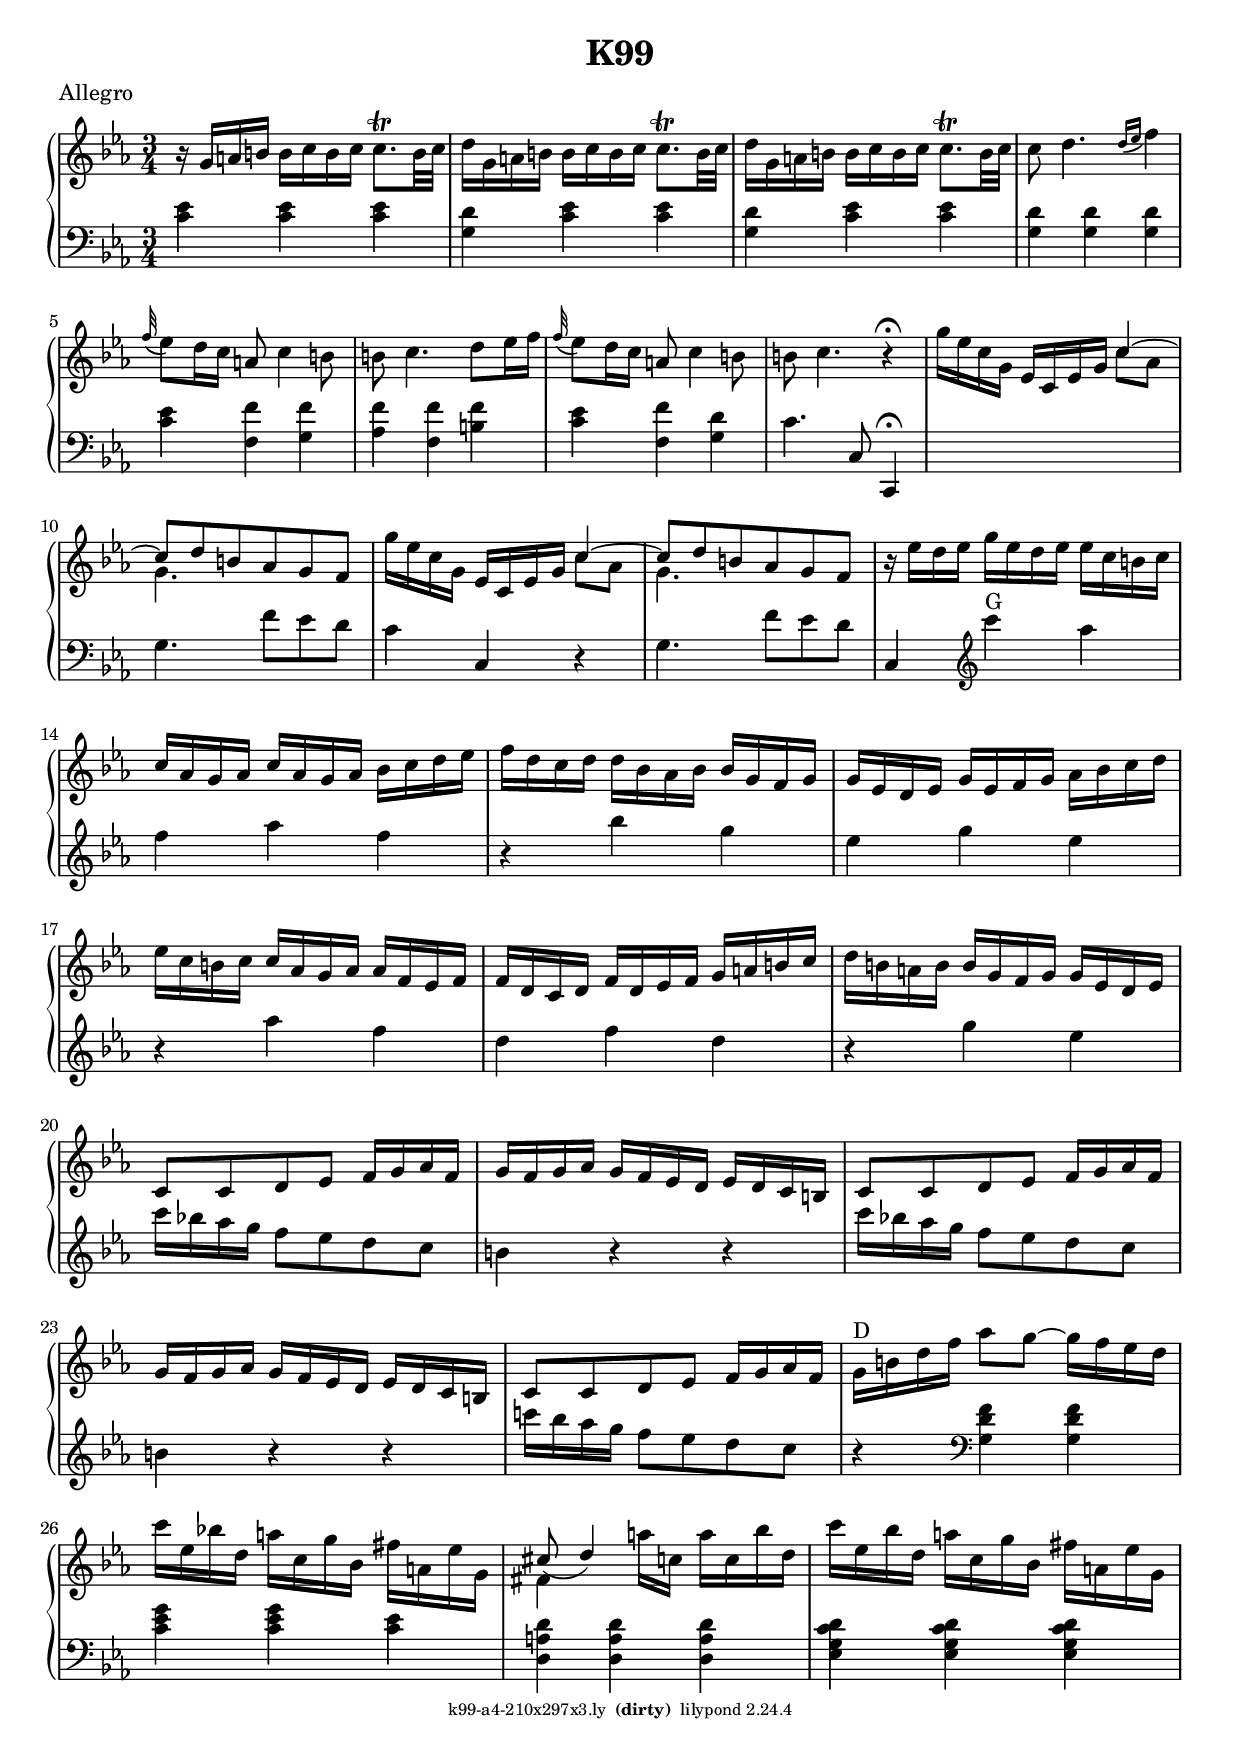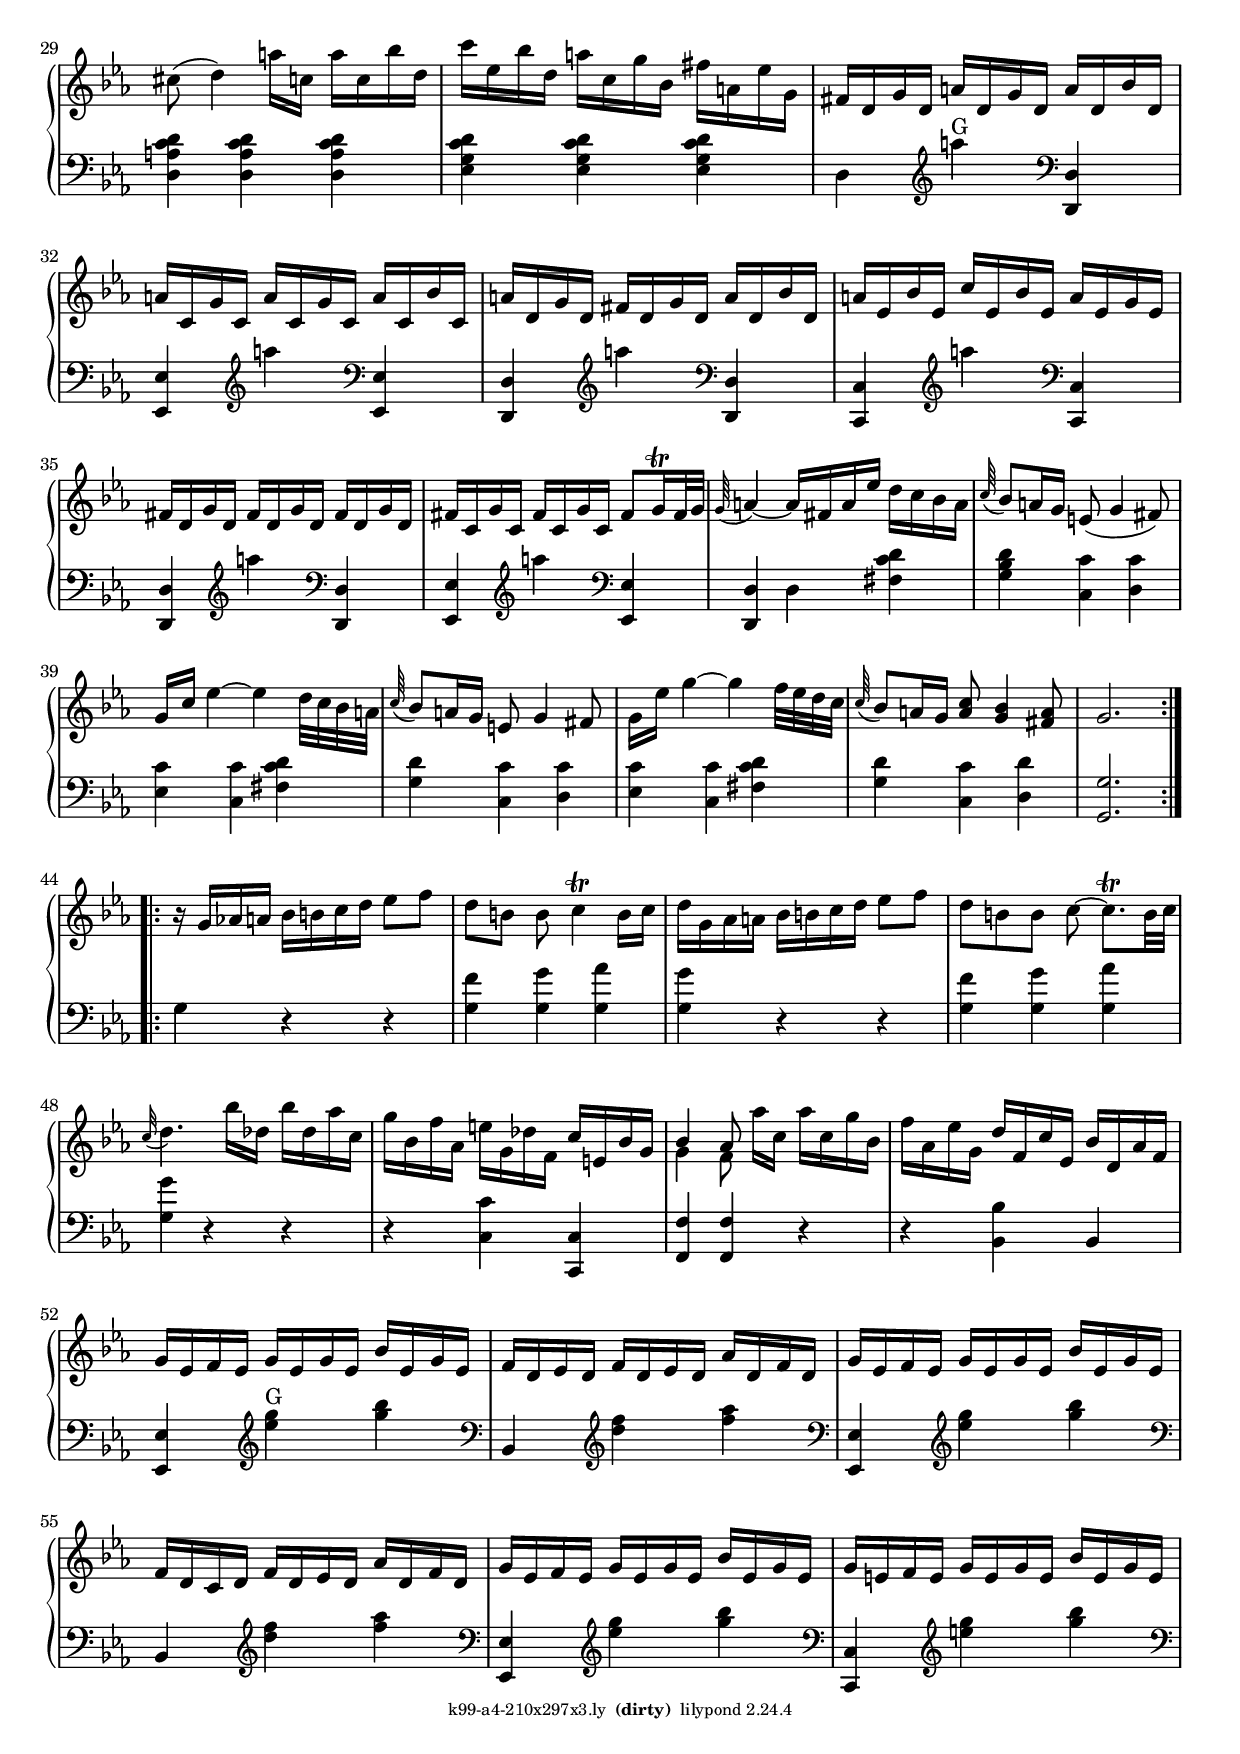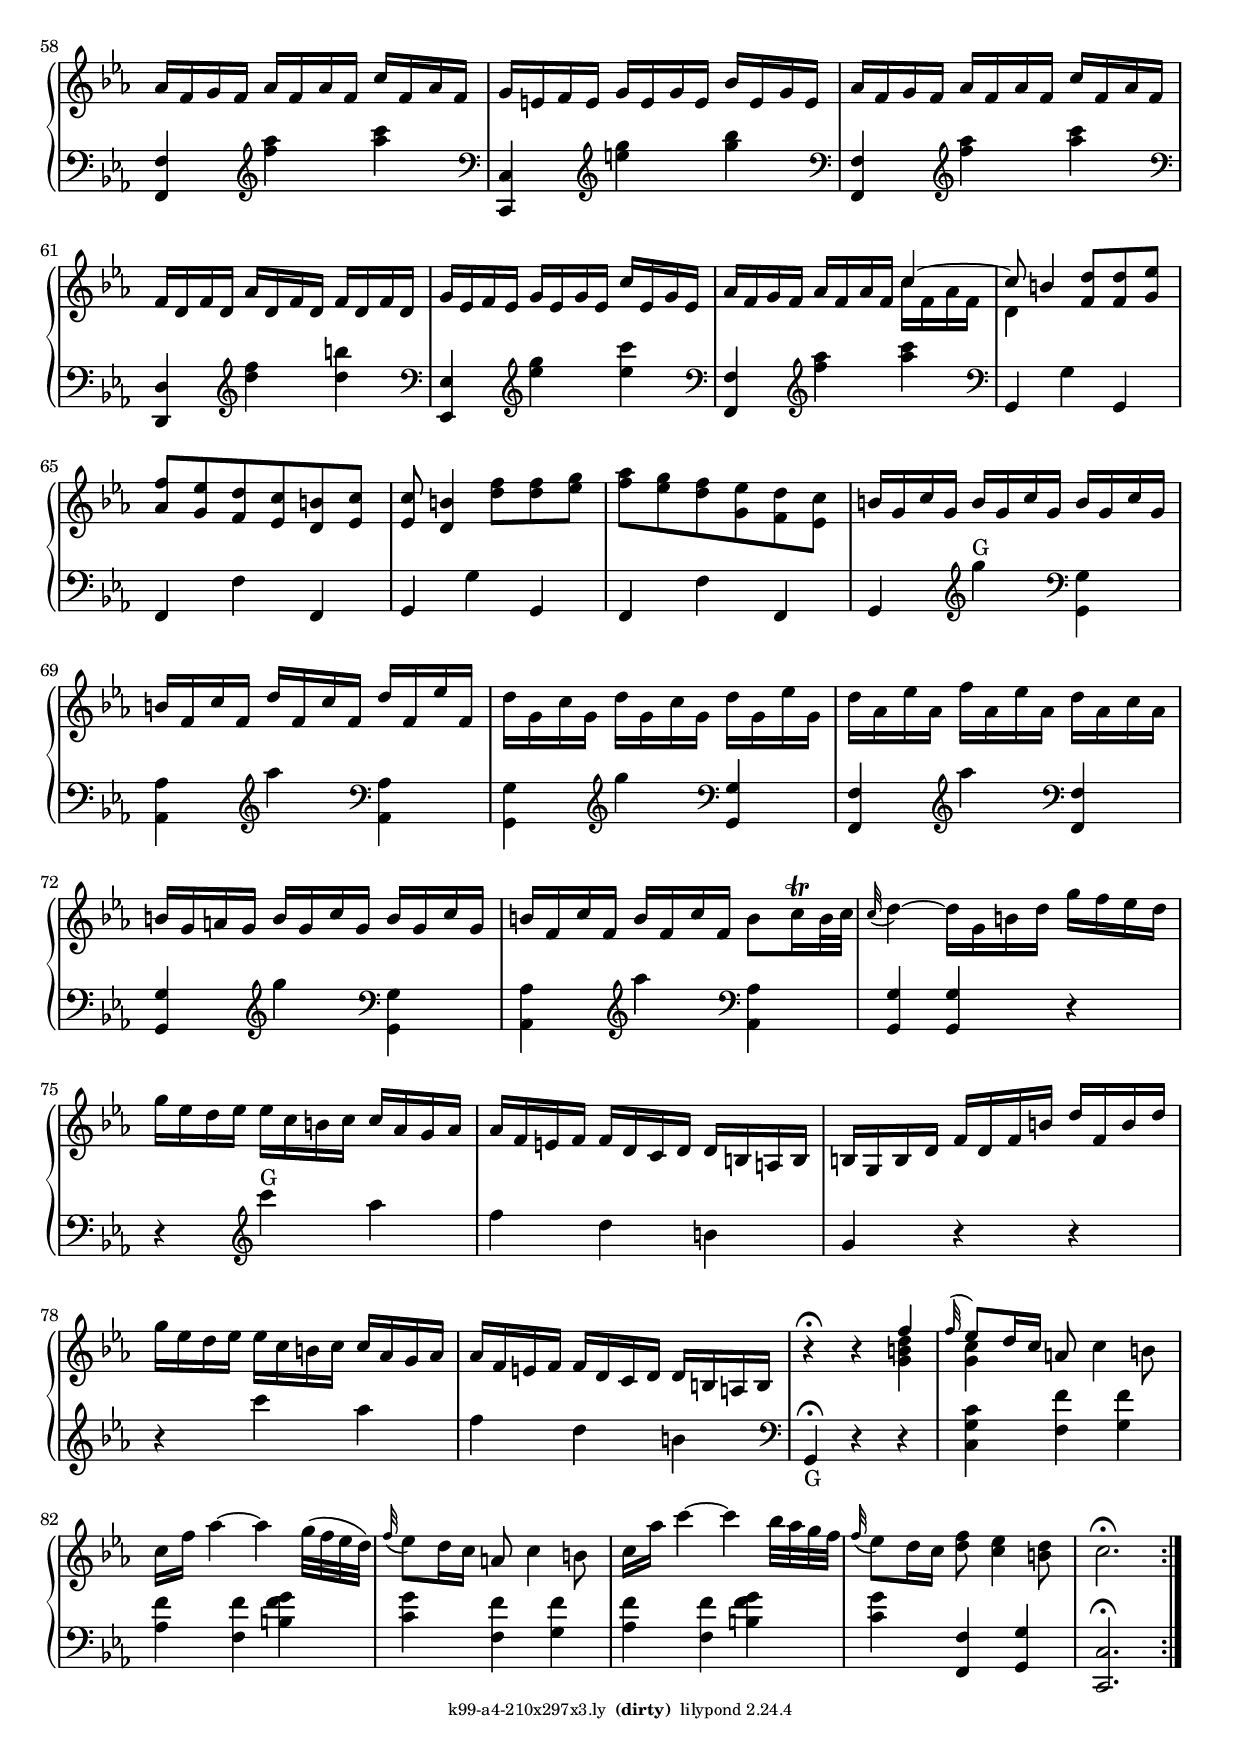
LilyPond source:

\version "2.18.2"

\include "../../include/general.ily"
\include "../../include/a4-210x297.ily"

#(set-global-staff-size 19.3)

breaks = {s2.*43 \break}
\version "2.18.2"

su = \stemUp
sd = \stemDown
sn = \stemNeutral
tu = \tieUp
td = \tieDown
tn = \tieNeutral
cstr = \change Staff = "right"
cstl = \change Staff = "left"

\header {
  title = "K99"
  meter = "Allegro"
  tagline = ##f
}

global = {
  \key c \minor
  \time 3/4
}

right = \relative c'' {
  \global
 
  \repeat volta 2 {
    r16 g a b b c b c c8.-\trill b32 c
    \sd \repeat unfold 2 {
      d16 g, a b b c b c c8.-\trill b32 c }
    
    \sn c8 d4. \acciaccatura {d16 ees} f4
    \appoggiatura f32 ees8 d16 c a8 c4 b8
    b c4. d8 ees16 f
    \appoggiatura f32 ees8 d16 c a8 c4 b8
    
    b c4. r4-\fermata
    \repeat unfold 2 {
      g'16 ees c g ees c ees g
      << { c4 ~ c8 d b aes g f } \\ { c'8 aes g4. } >>
    }
    
    r16 ees' d ees g ees d ees ees c b c
    c aes g aes c aes g aes bes c d ees
    f d c d d bes aes bes bes g f g
    
    g ees d ees g ees f g aes bes c d
    ees c b c c aes g aes aes f ees f
    f d c d f d ees f g a b c
    d b a b b g f g g ees d ees
    
    
    \repeat unfold 2 {
      c8 c d ees f16 g aes f
      g f g aes g f ees d ees d c b }
    
    c8 c d ees f16 g aes f
    g^"D" b d f aes8 g ~ g16 f ees d
    c' ees, bes'! d, a' c, g' bes, fis' a, ees' g,
    << { \once \slurDown cis8-( d4-) } \\ { fis,4 } >> a'16 c, a' c, bes' d,
    
    c' ees, bes' d, a' c, g' bes, fis' a, ees' g,
    cis8-( d4-) a'16 c, a' c, bes' d,
    c' ees, bes' d, a' c, g' bes, fis' a, ees' g,
    fis d g d a' d, g d a' d, bes' d,
    
    a' c, g' c, a' c, g' c, a' c, bes' c,
    a' d, g d fis d g d a' d, bes' d,
    a' ees bes' ees, c' ees, bes' ees, a ees g ees
    fis d g d fis d g d fis d g d
    
    fis c g' c, fis c g' c, fis8 g16-\trill fis32 g
    \appoggiatura g64 a4 ~ a16 fis a ees' d c bes a
    \appoggiatura c64 bes8 a16 g e8-( g4 fis8-)
    g16 c ees4 ~ ees d32 c bes a
    
    \appoggiatura c64 bes8 a16 g e8 g4 fis8
    g16 ees' g4 ~ g f32 ees d c
    \appoggiatura c64 bes8 a16 g \once \su <a c>8 <g bes>4 <fis a>8
    g2.
  }
  
  \repeat volta 2 {
    r16 g aes! a bes b c d ees8 f
    d[ b] b c4-\trill b16 c
    \sd d g, aes a bes b c d ees8 f \sn
    d[ b b] c ~ c8.-\trill b32 c
    
    \appoggiatura c32 d4. bes'16 des, bes' des, aes' c,
    g' bes, f' aes, e' g, des' f, c' e, bes' g
    << { bes4 aes8 } \\ { g4 f8 } >> aes'16 c, aes' c, g' bes,
    f' aes, ees' g, d' f, c' ees, bes' d, aes' f
    
    g ees f ees g ees g ees bes' ees, g ees
    f d ees d f d ees d aes' d, f d
    g ees f ees g ees g ees bes' ees, g ees
    f d c d f d ees d aes' d, f d
    
    g ees f ees g ees g ees bes' ees, g ees
    g e f e g e g e bes' e, g e
    aes f g f aes f aes f c' f, aes f
    g e f e g e g e bes' e, g e
    
    aes f g f aes f aes f c' f, aes f
    f d f d aes' d, f d f d f d
    g ees f ees g ees g ees c' ees, g ees
    aes f g f aes f aes f 
    
    
    << { c'4 ~ c8 b4 } \\ { c16 f, aes f d4 } >>
    <f d'>8 <f d'> <g ees'>
    <aes f'> <g ees'> <f d'> <ees c'> <d b'> <ees c'>
    <ees c'> <d b'>4 <d' f>8 <d f> <ees g> 
    <f aes> <ees g> <d f> <g, ees'> <f d'> <ees c'>
    b'16 g c g b g c g b g c g
    
    b f c' f, d' f, c' f, d' f, ees' f,
    \sd d' g, c g d' g, c g d' g, ees' g,
    d' aes ees' aes, f' aes, ees' aes, d aes c aes
    \sn b g a g b g c g b g c g
    
    b f c' f, b f c' f, b8 c16-\trill b32 c
    \appoggiatura c32 d4 ~ d16 g, b d g f ees d
    g ees d ees ees c b c c aes g aes
    aes f e f f d c d d b a b
    
    b g b d f d f b d f, b d
    g ees d ees ees c b c c aes g aes
    aes f e f f d c d d b a b
    r4-\fermata  r 
    << { f''4 \appoggiatura f32 ees8 d16 c } \\ { <g b d>4 <g c> } >> a8 c4 b8
    %<g' b d f>
    %\appoggiatura f'32 << { \stemUp ees8 d16 c } \\ { <g c>4 } >> a8 c4 b8
    
    c16 f aes4 ~ aes g32( f ees d)
    \appoggiatura f32 ees8 d16 c a8 c4 b8
    c16 aes' c4 ~ c bes32 aes g f
    \appoggiatura f32 ees8 d16 c <d f>8 <c ees>4 <b d>8
    c2.-\fermata
  }
}
 
left = \relative c' {
  \global
  
  \repeat volta 2 {
    <c ees>4 <c ees> <c ees>
    <g d'> <c ees> <c ees>
    <g d'> <c ees> <c ees>
    
    <g d'> <g d'> <g d'> 
    <c ees> <f, f'> <g f'>
    <aes f'> < f f'> <b f'>
    <c ees> <f, f'> <g d'>

    c4. c,8 c,4-\fermata
    s2.
    g''4. f'8 ees d
    c4 c, r
    
    g'4. f'8 ees d
    c,4 \clef treble c'''^"G" aes
    f aes f
    r bes g
    
    ees g ees
    r aes f
    d f d
    r g ees
    
    
    \repeat unfold 2 {
      c'16 bes! aes g f8 ees d c
      b4 r r
    }
    
    c'!16 bes aes g f8 ees d c
    r4 \clef bass \repeat unfold 2 <g, d' f>4
    <c ees g> <c ees g> <c ees>
    <d, a' d> <d a' d> <d a' d>
    
    <ees g c d> <ees g c d> <ees g c d>
    <d a' c d> <d a' c d> <d a' c d>
    <ees g c d> <ees g c d> <ees g c d>
    d4 \clef treble a'''^"G" \clef bass <d,,,, d'>
    
    <ees ees'> \clef treble a''' \clef bass <ees,,, ees'>
    <d d'> \clef treble a'''' \clef bass <d,,,, d'>
    <c c'> \clef treble a'''' \clef bass <c,,,, c'>
    <d d'> \clef treble a'''' \clef bass <d,,,, d'>
    
    <ees ees'> \clef treble a''' \clef bass <ees,,, ees'>
    <d d'> d'4 <fis c' d>
    <g bes d> <c, c'> <d c'>
    <ees c'> <c c'> <fis c' d>
    
    <g d'> <c, c'> <d c'>
    <ees c'> <c c'> <fis c' d>
    <g d'> <c, c'> <d d'>
    <g, g'>2.
  }
  
  \repeat volta 2 {
    g'4 r r
    <g f'> <g g'> <g aes'>
    <g g'> r r
    <g f'> <g g'> <g aes'>
    
    <g g'> r r
    r <c, c'> <c, c'>
    <f f'> <f f'> r
    r <bes bes'> bes
    
    <ees, ees'> \clef treble <ees''' g>^"G" <g bes>
    \clef bass bes,,, \clef treble <d'' f> <f aes>
    \clef bass <ees,,, ees'> \clef treble <ees''' g> <g bes>
    \clef bass bes,,, \clef treble <d'' f> <f aes>
    
    \clef bass <ees,,, ees'> \clef treble <ees''' g> <g bes>
    \clef bass <c,,,, c'> \clef treble <e''' g> <g bes>
    \clef bass <f,,, f'> \clef treble <f''' aes> <aes c>
    \clef bass <c,,,, c'> \clef treble <e''' g> <g bes>
    
    \clef bass <f,,, f'> \clef treble <f''' aes> <aes c>
    \clef bass <d,,,, d'> \clef treble <d''' f> <d b'>
    \clef bass <ees,,, ees'> \clef treble <ees''' g> <ees c'>
    \clef bass <f,,, f'> \clef treble <f''' aes> <aes c>
    
    
    \clef bass g,,,4 g' g,
    f f' f,
    g g' g,
    f f' f,
    g \clef treble g'''^"G" \clef bass \once \sd <g,,, g'>
    
    <aes aes'> \clef treble aes''' \clef bass <aes,,, aes'>
    \once \sd <g g'> \clef treble g''' \clef bass <g,,, g'>
    <f f'> \clef treble aes''' \clef bass <f,,, f'>
    <g g'> \clef treble g''' \clef bass \once \sd <g,,, g'>
    
    <aes aes'> \clef treble aes''' \clef bass <aes,,, aes'>
    <g g'> <g g'> r
    r \clef treble c'''^"G" aes
    f d b
    
    g r r
    r c' aes
    f d b
    \clef bass g,,_"G"^\fermata r r
    <c g' c> <f f'> <g f'>
    
    <aes f'> <f f'> <b f'g>
    <c g'> <f, f'> <g f'>
    <aes f'> <f f'> <b f'g>
    <c g'> <f,, f'> <g g'> 
    <c, c'>2.-\fermata
  }
}

\score {
  \new PianoStaff <<
    \new Staff = "right" {
      << 
        \breaks
        \right
      >>
    }
    \new Staff = "left" { 
      <<
        \breaks
        \clef bass \left 
      >>
    }
  >>
  \layout { indent = 0 }
}

